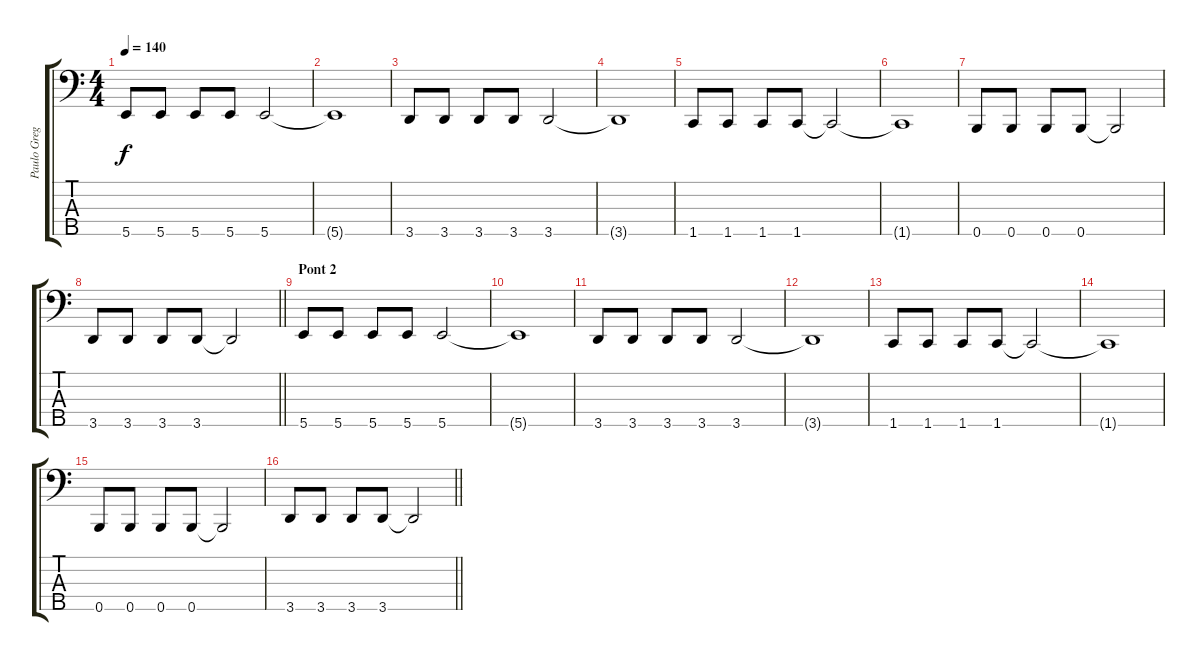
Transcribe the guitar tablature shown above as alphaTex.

\track ("Paulo Gregoletto" "Paulo Greg") {instrument electricbassfinger}
\staff {score tabs}
\tuning (G2 D2 A1 E1 B0) {hide}
\ts (4 4)
\tempo 140
\clef f4
\ks c
5.5.8{dy f} 5.5.8 5.5.8 5.5.8 5.5.2 |
5.5{t}.1 |
3.5.8 3.5.8 3.5.8 3.5.8 3.5.2 |
3.5{t}.1 |
1.5.8 1.5.8 1.5.8 1.5.8 1.5{t}.2 |
1.5{t}.1 |
0.5.8 0.5.8 0.5.8 0.5.8 0.5{t}.2 |
\barLineRight lightlight
3.5.8 3.5.8 3.5.8 3.5.8 3.5{t}.2 |
\section ("" "Pont 2")
5.5.8 5.5.8 5.5.8 5.5.8 5.5.2 |
5.5{t}.1 |
3.5.8 3.5.8 3.5.8 3.5.8 3.5.2 |
3.5{t}.1 |
1.5.8 1.5.8 1.5.8 1.5.8 1.5{t}.2 |
1.5{t}.1 |
0.5.8 0.5.8 0.5.8 0.5.8 0.5{t}.2 |
\barLineRight lightlight
3.5.8 3.5.8 3.5.8 3.5.8 3.5{t}.2
